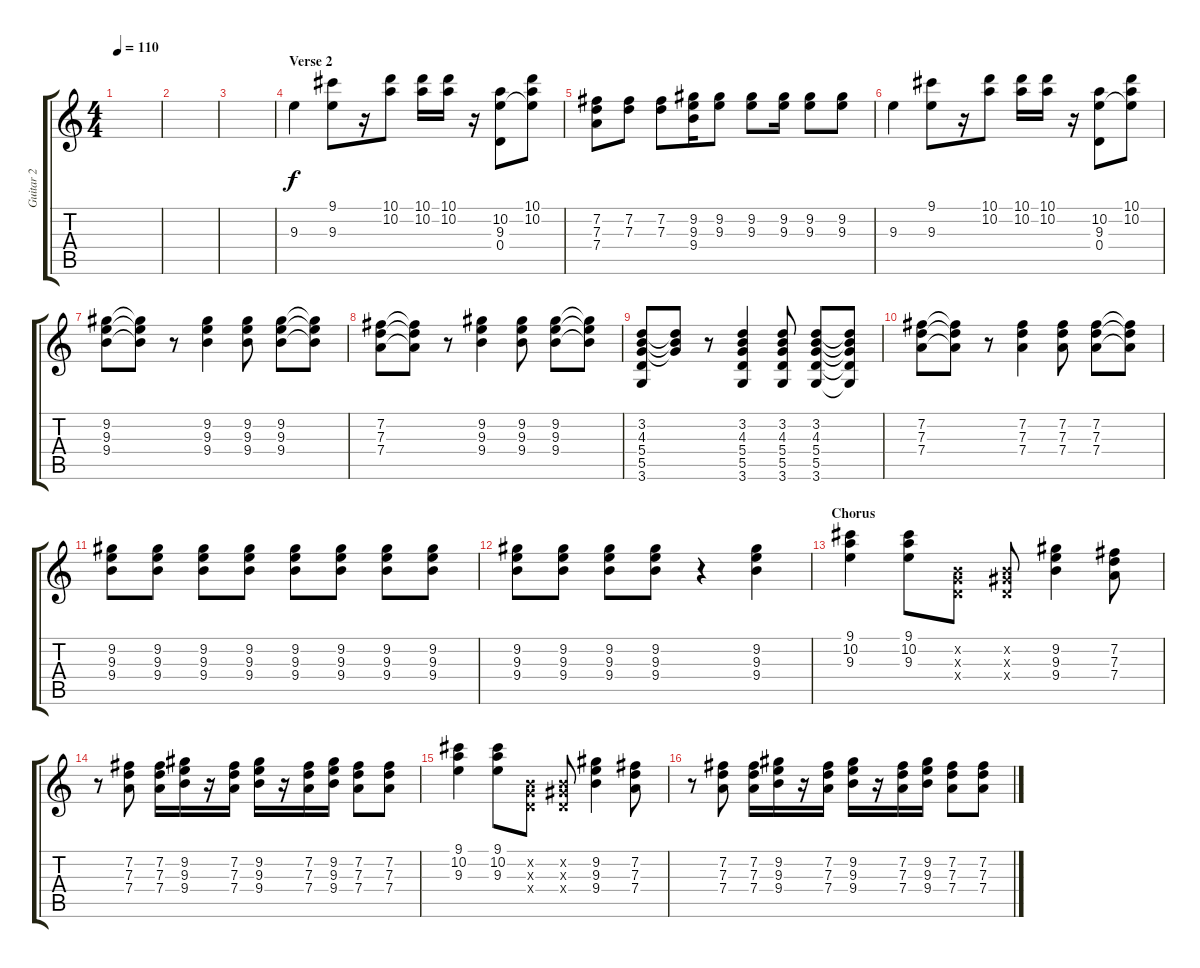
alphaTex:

\track ("Guitar 2" "Guitar 2") {instrument overdrivenguitar}
\staff {score tabs}
\tuning (E4 B3 G3 D3 A2 E2) {hide}
\ts (4 4)
\tempo 110
\clef g2
\ks c
|
|
|
\section ("" "Verse 2")
9.3.4 (9.1 9.3).8 r.16 (10.1 10.2).8 (10.1 10.2).16 (10.1 10.2).16 r.16 (10.2 9.3 0.4).8 (10.1 10.2 9.3{t}).8 |
(7.2 7.3 7.4).8 (7.2 7.3).8 (7.2 7.3).8 (9.2 9.3 9.4).16 (9.2 9.3).8 (9.2 9.3).8 (9.2 9.3).16 (9.2 9.3).8 (9.2 9.3).8 |
9.3.4 (9.1 9.3).8 r.16 (10.1 10.2).8 (10.1 10.2).16 (10.1 10.2).16 r.16 (10.2 9.3 0.4).8 (10.1 10.2 9.3{t}).8 |
(9.2 9.3 9.4).8 (9.2{t} 9.3{t} 9.4{t}).8 r.8 (9.2 9.3 9.4).4 (9.2 9.3 9.4).8 (9.2 9.3 9.4).8 (9.2{t} 9.3{t} 9.4{t}).8 |
(7.2 7.3 7.4).8 (7.2{t} 7.3{t} 7.4{t}).8 r.8 (9.2 9.3 9.4).4 (9.2 9.3 9.4).8 (9.2 9.3 9.4).8 (9.2{t} 9.3{t} 9.4{t}).8 |
(3.2 4.3 5.4 5.5 3.6).8 (3.2{t} 4.3{t} 5.4{t}).8 r.8 (3.2 4.3 5.4 5.5 3.6).4 (3.2 4.3 5.4 5.5 3.6).8 (3.2 4.3 5.4 5.5 3.6).8 (3.2{t} 4.3{t} 5.4{t} 5.5{t} 3.6{t}).8 |
(7.2 7.3 7.4).8 (7.2{t} 7.3{t} 7.4{t}).8 r.8 (7.2 7.3 7.4).4 (7.2 7.3 7.4).8 (7.2 7.3 7.4).8 (7.2{t} 7.3{t} 7.4{t}).8 |
(9.2 9.3 9.4).8 (9.2 9.3 9.4).8 (9.2 9.3 9.4).8 (9.2 9.3 9.4).8 (9.2 9.3 9.4).8 (9.2 9.3 9.4).8 (9.2 9.3 9.4).8 (9.2 9.3 9.4).8 |
(9.2 9.3 9.4).8 (9.2 9.3 9.4).8 (9.2 9.3 9.4).8 (9.2 9.3 9.4).8 r.4 (9.2 9.3 9.4).4 |
\section ("" "Chorus")
(9.1 10.2 9.3).4 (9.1 10.2 9.3).8 (0.2{x} 0.3{x} 0.4{x}).8 (0.2{x} 1.3{x} 0.4{x}).8 (9.2 9.3 9.4).4 (7.2 7.3 7.4).8 |
r.8 (7.2 7.3 7.4).8 (7.2 7.3 7.4).16 (9.2 9.3 9.4).16 r.16 (7.2 7.3 7.4).16 (9.2 9.3 9.4).16 r.16 (7.2 7.3 7.4).16 (9.2 9.3 9.4).16 (7.2 7.3 7.4).8 (7.2 7.3 7.4).8 |
(9.1 10.2 9.3).4 (9.1 10.2 9.3).8 (0.2{x} 0.3{x} 0.4{x}).8 (0.2{x} 1.3{x} 0.4{x}).8 (9.2 9.3 9.4).4 (7.2 7.3 7.4).8 |
r.8 (7.2 7.3 7.4).8 (7.2 7.3 7.4).16 (9.2 9.3 9.4).16 r.16 (7.2 7.3 7.4).16 (9.2 9.3 9.4).16 r.16 (7.2 7.3 7.4).16 (9.2 9.3 9.4).16 (7.2 7.3 7.4).8 (7.2 7.3 7.4).8
